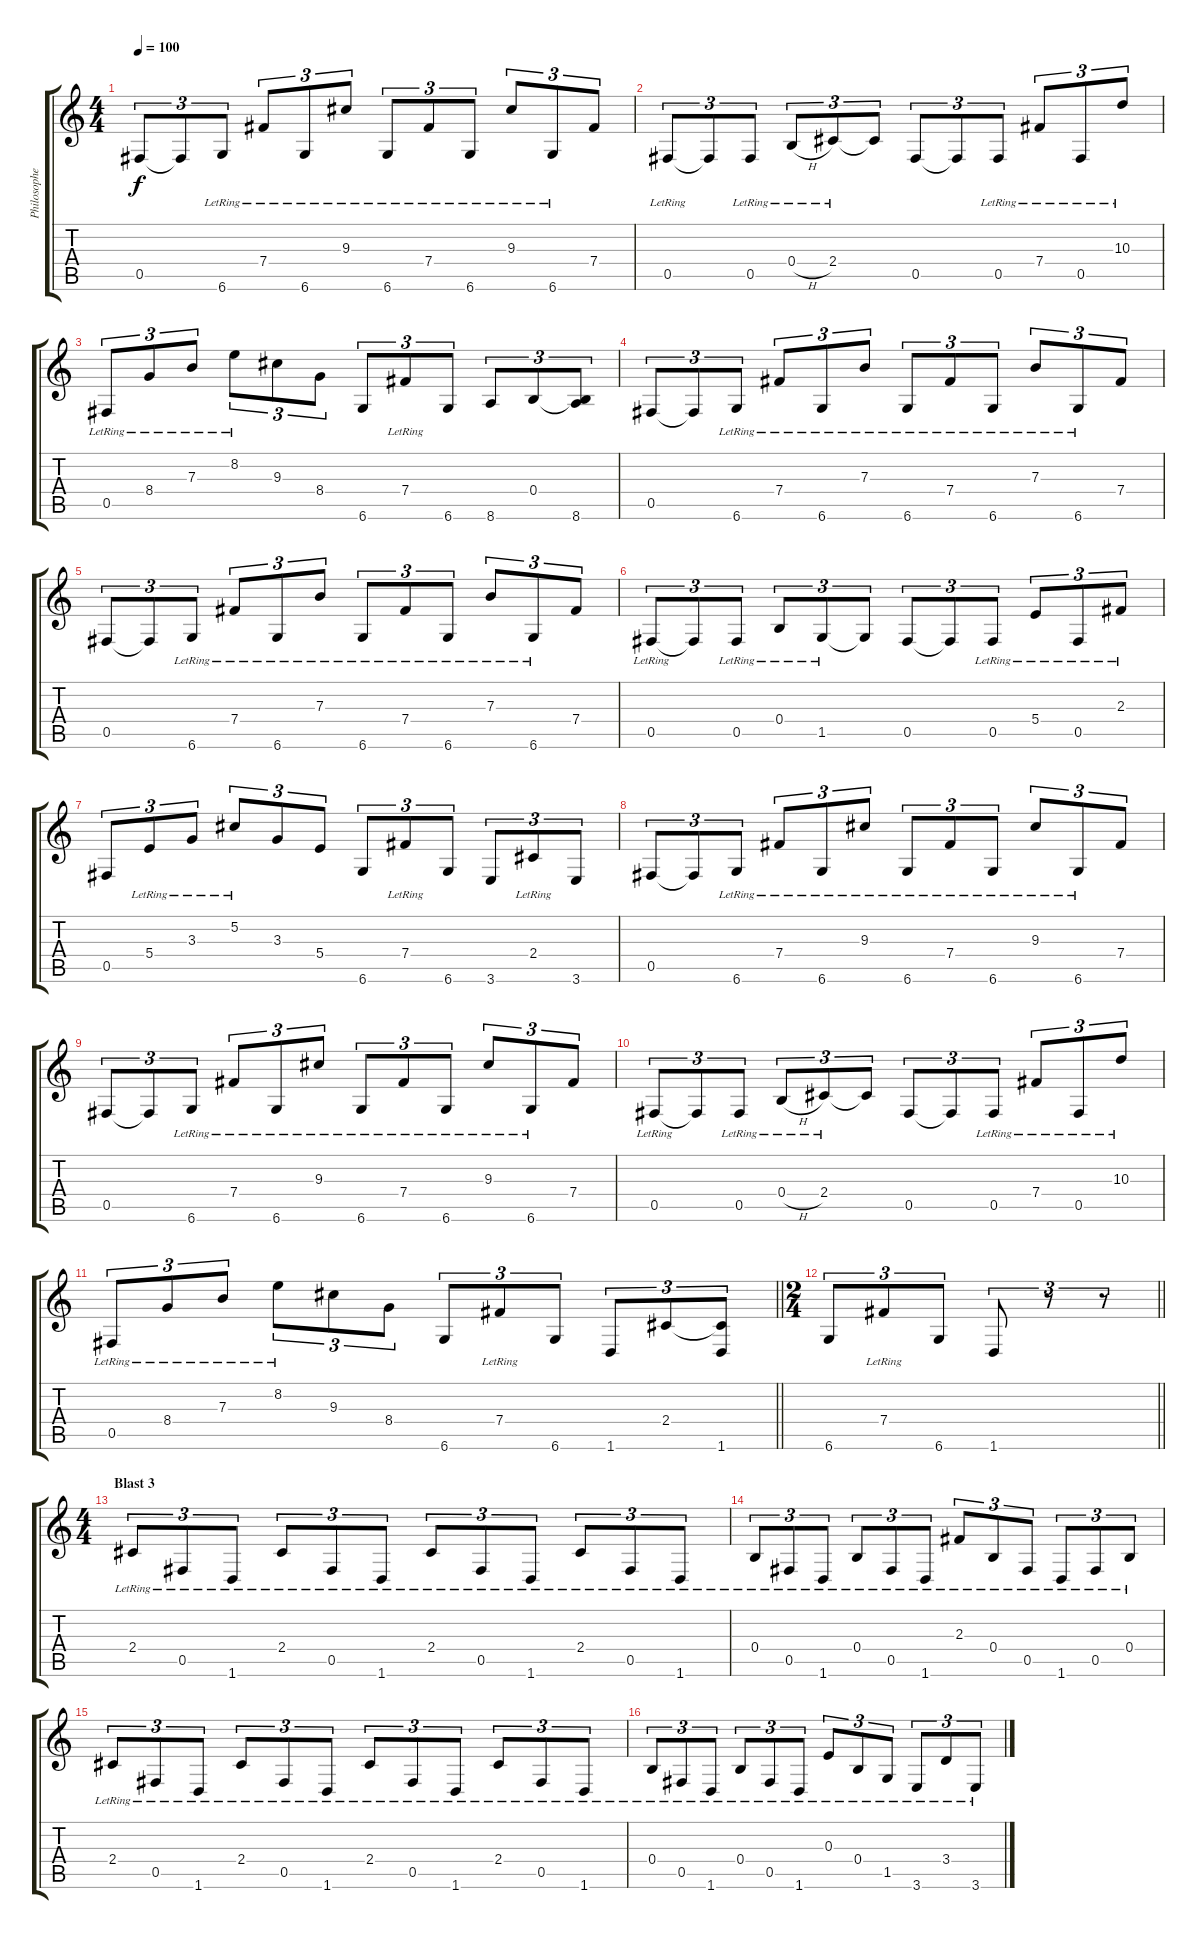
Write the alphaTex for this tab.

\track ("Philosopher" "Philosophe") {instrument distortionguitar}
\staff {score tabs}
\tuning (Db4 Ab3 E3 B2 Gb2 Db2) {hide}
\ts (4 4)
\tempo 100
\clef g2
\ks c
0.5.8{tu (3 2) dy f} 0.5{t}.8{tu (3 2)} 6.6{lr}.8{tu (3 2)} 7.4{lr}.8{tu (3 2)} 6.6{lr}.8{tu (3 2)} 9.3{lr}.8{tu (3 2)} 6.6{lr}.8{tu (3 2)} 7.4{lr}.8{tu (3 2)} 6.6{lr}.8{tu (3 2)} 9.3{lr}.8{tu (3 2)} 6.6{lr}.8{tu (3 2)} 7.4.8{tu (3 2)} |
0.5{lr}.8{tu (3 2)} 0.5{t}.8{tu (3 2)} 0.5{lr}.8{tu (3 2)} 0.4{h lr}.8{tu (3 2)} 2.4{lr}.8{tu (3 2)} 2.4{t}.8{tu (3 2)} 0.5.8{tu (3 2)} 0.5{t}.8{tu (3 2)} 0.5{lr}.8{tu (3 2)} 7.4{lr}.8{tu (3 2)} 0.5{lr}.8{tu (3 2)} 10.3{lr}.8{tu (3 2)} |
0.5{lr}.8{tu (3 2)} 8.4{lr}.8{tu (3 2)} 7.3{lr}.8{tu (3 2)} 8.2{lr}.8{tu (3 2)} 9.3.8{tu (3 2)} 8.4.8{tu (3 2)} 6.6.8{tu (3 2)} 7.4{lr}.8{tu (3 2)} 6.6.8{tu (3 2)} 8.6.8{tu (3 2)} 0.4.8{tu (3 2)} (0.4{t} 8.6).8{tu (3 2)} |
0.5.8{tu (3 2)} 0.5{t}.8{tu (3 2)} 6.6{lr}.8{tu (3 2)} 7.4{lr}.8{tu (3 2)} 6.6{lr}.8{tu (3 2)} 7.3{lr}.8{tu (3 2)} 6.6{lr}.8{tu (3 2)} 7.4{lr}.8{tu (3 2)} 6.6{lr}.8{tu (3 2)} 7.3{lr}.8{tu (3 2)} 6.6{lr}.8{tu (3 2)} 7.4.8{tu (3 2)} |
0.5.8{tu (3 2)} 0.5{t}.8{tu (3 2)} 6.6{lr}.8{tu (3 2)} 7.4{lr}.8{tu (3 2)} 6.6{lr}.8{tu (3 2)} 7.3{lr}.8{tu (3 2)} 6.6{lr}.8{tu (3 2)} 7.4{lr}.8{tu (3 2)} 6.6{lr}.8{tu (3 2)} 7.3{lr}.8{tu (3 2)} 6.6{lr}.8{tu (3 2)} 7.4.8{tu (3 2)} |
0.5{lr}.8{tu (3 2)} 0.5{t}.8{tu (3 2)} 0.5{lr}.8{tu (3 2)} 0.4{lr}.8{tu (3 2)} 1.5{lr}.8{tu (3 2)} 1.5{t}.8{tu (3 2)} 0.5.8{tu (3 2)} 0.5{t}.8{tu (3 2)} 0.5{lr}.8{tu (3 2)} 5.4{lr}.8{tu (3 2)} 0.5{lr}.8{tu (3 2)} 2.3{lr}.8{tu (3 2)} |
0.5.8{tu (3 2)} 5.4{lr}.8{tu (3 2)} 3.3{lr}.8{tu (3 2)} 5.2{lr}.8{tu (3 2)} 3.3.8{tu (3 2)} 5.4.8{tu (3 2)} 6.6.8{tu (3 2)} 7.4{lr}.8{tu (3 2)} 6.6.8{tu (3 2)} 3.6.8{tu (3 2)} 2.4{lr}.8{tu (3 2)} 3.6.8{tu (3 2)} |
0.5.8{tu (3 2)} 0.5{t}.8{tu (3 2)} 6.6{lr}.8{tu (3 2)} 7.4{lr}.8{tu (3 2)} 6.6{lr}.8{tu (3 2)} 9.3{lr}.8{tu (3 2)} 6.6{lr}.8{tu (3 2)} 7.4{lr}.8{tu (3 2)} 6.6{lr}.8{tu (3 2)} 9.3{lr}.8{tu (3 2)} 6.6{lr}.8{tu (3 2)} 7.4.8{tu (3 2)} |
0.5.8{tu (3 2)} 0.5{t}.8{tu (3 2)} 6.6{lr}.8{tu (3 2)} 7.4{lr}.8{tu (3 2)} 6.6{lr}.8{tu (3 2)} 9.3{lr}.8{tu (3 2)} 6.6{lr}.8{tu (3 2)} 7.4{lr}.8{tu (3 2)} 6.6{lr}.8{tu (3 2)} 9.3{lr}.8{tu (3 2)} 6.6{lr}.8{tu (3 2)} 7.4.8{tu (3 2)} |
0.5{lr}.8{tu (3 2)} 0.5{t}.8{tu (3 2)} 0.5{lr}.8{tu (3 2)} 0.4{h lr}.8{tu (3 2)} 2.4{lr}.8{tu (3 2)} 2.4{t}.8{tu (3 2)} 0.5.8{tu (3 2)} 0.5{t}.8{tu (3 2)} 0.5{lr}.8{tu (3 2)} 7.4{lr}.8{tu (3 2)} 0.5{lr}.8{tu (3 2)} 10.3{lr}.8{tu (3 2)} |
\barLineRight lightlight
0.5{lr}.8{tu (3 2)} 8.4{lr}.8{tu (3 2)} 7.3{lr}.8{tu (3 2)} 8.2{lr}.8{tu (3 2)} 9.3.8{tu (3 2)} 8.4.8{tu (3 2)} 6.6.8{tu (3 2)} 7.4{lr}.8{tu (3 2)} 6.6.8{tu (3 2)} 1.6.8{tu (3 2)} 2.4.8{tu (3 2)} (2.4{t} 1.6).8{tu (3 2)} |
\ts (2 4)
\barLineRight lightlight
6.6.8{tu (3 2)} 7.4{lr}.8{tu (3 2)} 6.6.8{tu (3 2)} 1.6.8{tu (3 2)} r.8{tu (3 2)} r.8{tu (3 2)} |
\ts (4 4)
\section ("" "Blast 3")
2.4{lr}.8{tu (3 2)} 0.5{lr}.8{tu (3 2)} 1.6{lr}.8{tu (3 2)} 2.4{lr}.8{tu (3 2)} 0.5{lr}.8{tu (3 2)} 1.6{lr}.8{tu (3 2)} 2.4{lr}.8{tu (3 2)} 0.5{lr}.8{tu (3 2)} 1.6{lr}.8{tu (3 2)} 2.4{lr}.8{tu (3 2)} 0.5{lr}.8{tu (3 2)} 1.6{lr}.8{tu (3 2)} |
0.4{lr}.8{tu (3 2)} 0.5{lr}.8{tu (3 2)} 1.6{lr}.8{tu (3 2)} 0.4{lr}.8{tu (3 2)} 0.5{lr}.8{tu (3 2)} 1.6{lr}.8{tu (3 2)} 2.3{lr}.8{tu (3 2)} 0.4{lr}.8{tu (3 2)} 0.5{lr}.8{tu (3 2)} 1.6{lr}.8{tu (3 2)} 0.5{lr}.8{tu (3 2)} 0.4{lr}.8{tu (3 2)} |
2.4{lr}.8{tu (3 2)} 0.5{lr}.8{tu (3 2)} 1.6{lr}.8{tu (3 2)} 2.4{lr}.8{tu (3 2)} 0.5{lr}.8{tu (3 2)} 1.6{lr}.8{tu (3 2)} 2.4{lr}.8{tu (3 2)} 0.5{lr}.8{tu (3 2)} 1.6{lr}.8{tu (3 2)} 2.4{lr}.8{tu (3 2)} 0.5{lr}.8{tu (3 2)} 1.6{lr}.8{tu (3 2)} |
0.4{lr}.8{tu (3 2)} 0.5{lr}.8{tu (3 2)} 1.6{lr}.8{tu (3 2)} 0.4{lr}.8{tu (3 2)} 0.5{lr}.8{tu (3 2)} 1.6{lr}.8{tu (3 2)} 0.3{lr}.8{tu (3 2)} 0.4{lr}.8{tu (3 2)} 1.5{lr}.8{tu (3 2)} 3.6{lr}.8{tu (3 2)} 3.4{lr}.8{tu (3 2)} 3.6{lr}.8{tu (3 2)}
